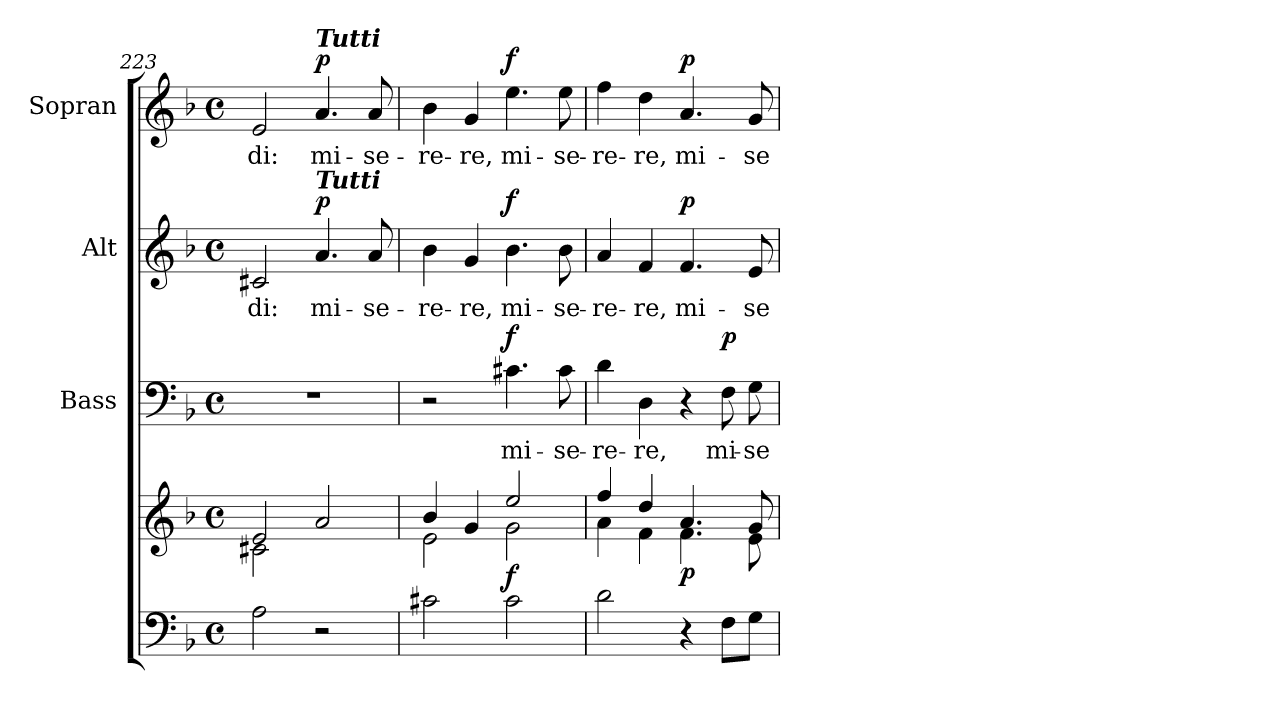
**kern	**kern	**dynam	**kern	**text	**dynam	**kern	**text	**dynam	**kern	**text	**dynam
*part4	*part4	*part4	*part3	*part3	*part3	*part2	*part2	*part2	*part1	*part1	*part1
*staff5	*staff4	*staff4/5	*staff3	*staff3	*staff3	*staff2	*staff2	*staff2	*staff1	*staff1	*staff1
*	*	*	*I"Bass	*	*	*I"Alt	*	*	*I"Sopran	*	*
*	*	*	*I'B.	*	*	*I'A.	*	*	*I'S.	*	*
*clefF4	*clefG2	*	*clefF4	*	*	*clefG2	*	*	*clefG2	*	*
*k[b-]	*k[b-]	*	*k[b-]	*	*	*k[b-]	*	*	*k[b-]	*	*
*F:	*F:	*	*F:	*	*	*F:	*	*	*F:	*	*
*M4/4	*M4/4	*	*M4/4	*	*	*M4/4	*	*	*M4/4	*	*
*met(c)	*met(c)	*	*met(c)	*	*	*met(c)	*	*	*met(c)	*	*
=223	=223	=223	=223	=223	=223	=223	=223	=223	=223	=223	=223
*	*^	*	*	*	*	*	*	*	*	*	*
!	!	!	!	!	!	!	!	!LO:LY:b	!	!	!LO:LY:b	!
2A\	2e/	2c#X\	.	1r	.	.	2c#X/	-di:	.	2e/	-di:	.
!	!	!	!	!	!	!	!	!	!	!LO:TX:a:Bi:t=Tutti	!	!
!	!	!	!	!	!	!	!LO:TX:a:Bi:t=Tutti	!	!	!	!	!
!	!	!	!	!	!	!	!	!LO:LY:b	!LO:DY:a	!	!LO:LY:b	!LO:DY:a
2r	2a/	2ryy	.	.	.	.	4.a/	mi-	p	4.a/	mi-	p
!	!	!	!	!	!	!	!	!LO:LY:b	!	!	!LO:LY:b	!
.	.	.	.	.	.	.	8a/	-se-	.	8a/	-se-	.
=224	=224	=224	=224	=224	=224	=224	=224	=224	=224	=224	=224	=224
!	!	!	!	!	!	!	!	!LO:LY:b	!	!	!LO:LY:b	!
2c#X\	4b-/	2e\	.	2r	.	.	4b-\	-re-	.	4b-\	-re-	.
!	!	!	!	!	!	!	!	!LO:LY:b	!	!	!LO:LY:b	!
.	4g/	.	.	.	.	.	4g/	-re,	.	4g/	-re,	.
!	!	!	!LO:DY:b	!	!LO:LY:b	!LO:DY:a	!	!LO:LY:b	!LO:DY:a	!	!LO:LY:b	!LO:DY:a
2c#\	2ee/	2g\	f	4.c#X\	mi-	f	4.b-\	mi-	f	4.ee\	mi-	f
!	!	!	!	!	!LO:LY:b	!	!	!LO:LY:b	!	!	!LO:LY:b	!
.	.	.	.	8c#\	-se-	.	8b-\	-se-	.	8ee\	-se-	.
=225	=225	=225	=225	=225	=225	=225	=225	=225	=225	=225	=225	=225
!	!	!	!	!	!LO:LY:b	!	!	!LO:LY:b	!	!	!LO:LY:b	!
2d\	4ff/	4a\	.	4d\	-re-	.	4a/	-re-	.	4ff\	-re-	.
!	!	!	!	!	!LO:LY:b	!	!	!LO:LY:b	!	!	!LO:LY:b	!
.	4dd/	4f\	.	4D\	-re,	.	4f/	-re,	.	4dd\	-re,	.
!	!	!	!LO:DY:b	!	!	!	!	!LO:LY:b	!LO:DY:a	!	!LO:LY:b	!LO:DY:a
4r	4.a/	4.f\	p	4r	.	.	4.f/	mi-	p	4.a/	mi-	p
!	!	!	!	!	!LO:LY:b	!LO:DY:a	!	!	!	!	!	!
8F\L	.	.	.	8F\	mi-	p	.	.	.	.	.	.
!	!	!	!	!	!LO:LY:b	!	!	!LO:LY:b	!	!	!LO:LY:b	!
8G\J	8g/	8e\	.	8G\	-se-	.	8e/	-se-	.	8g/	-se-	.
*	*v	*v	*	*	*	*	*	*	*	*	*	*
=	=	=	=	=	=	=	=	=	=	=	=
*-	*-	*-	*-	*-	*-	*-	*-	*-	*-	*-	*-
